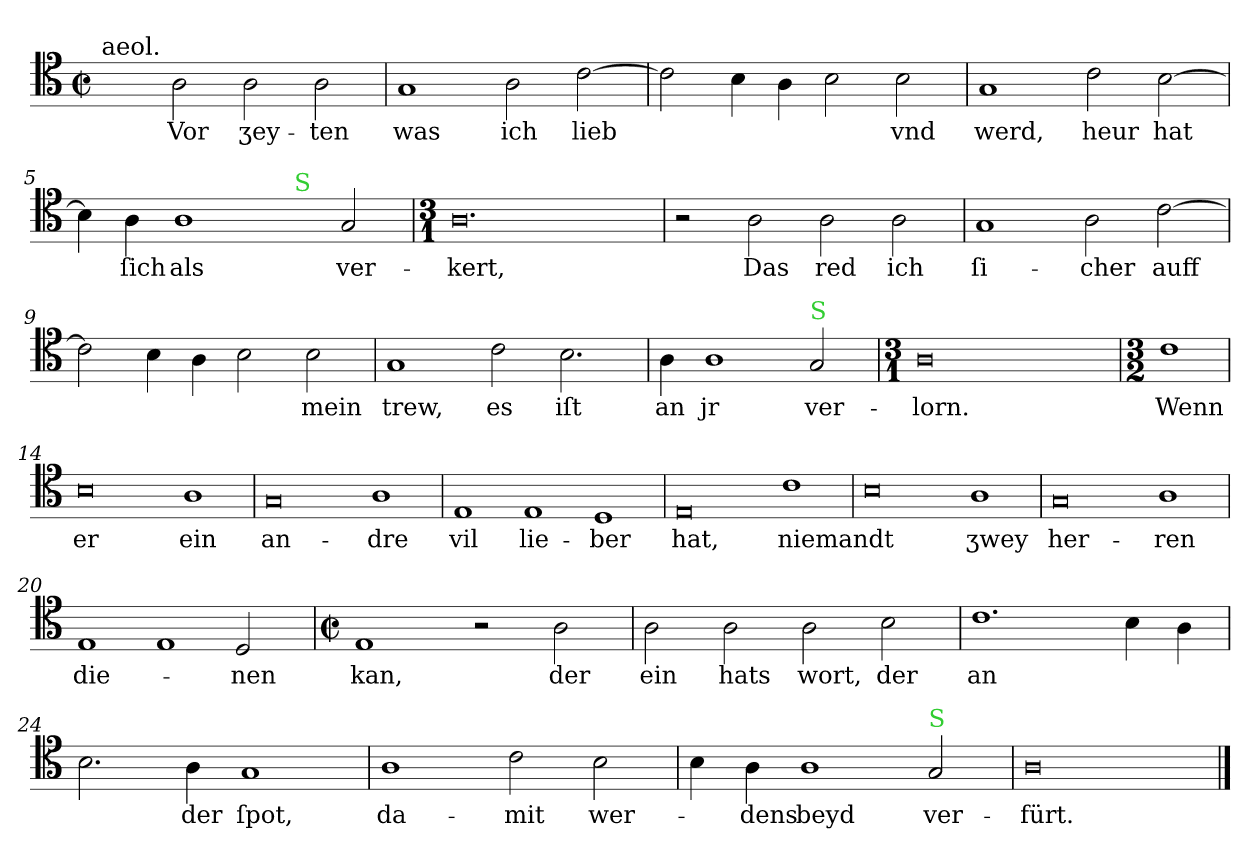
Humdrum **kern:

**kern	**text
*part1	*part1
*staff1	*staff1
*clefC4	*
*k[]	*
*A:aeo	*
*M4/2	*
*met(c|)	*
=1	=1
!LO:TX:a:t=aeol.	!
2ryy	.
2A	Vor
2A	ʒey-
2A	-ten
=2	=2
1G	was
2A	ich
[2c	lieb
=3	=3
2c]	.
4B	.
4A	.
2B	.
2B	vnd
=4	=4
1G	werd,
2c	heur
[2B	hat
=5	=5
*^	*
4B]	1ryy	.
4A	.	ſich
1A	.	als
.	4ryy	.
!	!LO:TX:a:color=limegreen:t=S	!
.	2.ryy	.
2G	.	ver-
*v	*v	*
=6	=6
*M3/1	*
*^	*
!LO:N:vis=0	!	!
*v	*v	*
0.A	-kert,
=7	=7
2r	.
2A	Das
2A	red
2A	ich
=8	=8
1G	ſi-
2A	-cher
[2c	auff
=9	=9
2c]	.
4B	.
4A	.
2B	.
2B	mein
=10	=10
1G	trew,
2c	es
2.B	iſt
=11	=11
4A	an
1A	jr
!LO:TX:a:color=limegreen:t=S	!
2G	ver-
=12	=12
*M3/1	*
!LO:N:vis=0	!
0.A	-lorn.
=13	=13
*M3/2	*
!LO:N:vis=1	!
2c	Wenn
=14	=14
!LO:N:vis=0	!
1B	er
!LO:N:vis=1	!
2A	ein
=15	=15
!LO:N:vis=0	!
1G	an-
!LO:N:vis=1	!
2A	-dre
=16	=16
!LO:N:vis=1	!
2E	vil
!LO:N:vis=1	!
2E	lie-
!LO:N:vis=1	!
2D	-ber
=17	=17
!LO:N:vis=0	!
1E	hat,
!LO:N:vis=1	!
2c	niemandt
=18	=18
!LO:N:vis=0	!
1B	.
!LO:N:vis=1	!
2A	ʒwey
=19	=19
!LO:N:vis=0	!
1G	her-
!LO:N:vis=1	!
2A	-ren
=20	=20
!LO:N:vis=1	!
2E	die-
!LO:N:vis=1	!
2E	.
2D	-nen
=21	=21
*M4/2	*
*met(c|)	*
1E	kan,
2r	.
2A	der
=22	=22
2A	ein
2A	hats
2A	wort,
2B	der
=23	=23
1.c	an
4B	.
4A	.
=24	=24
2.B	.
4A	der
1G	ſpot,
=25	=25
1A	da-
2c	-mit
2B	wer-
=26	=26
4B	.
4A	-dens
1A	beyd
!LO:TX:a:color=limegreen:t=S	!
2G	ver-
=27	=27
0A	-fürt.
==	==
*-	*-
